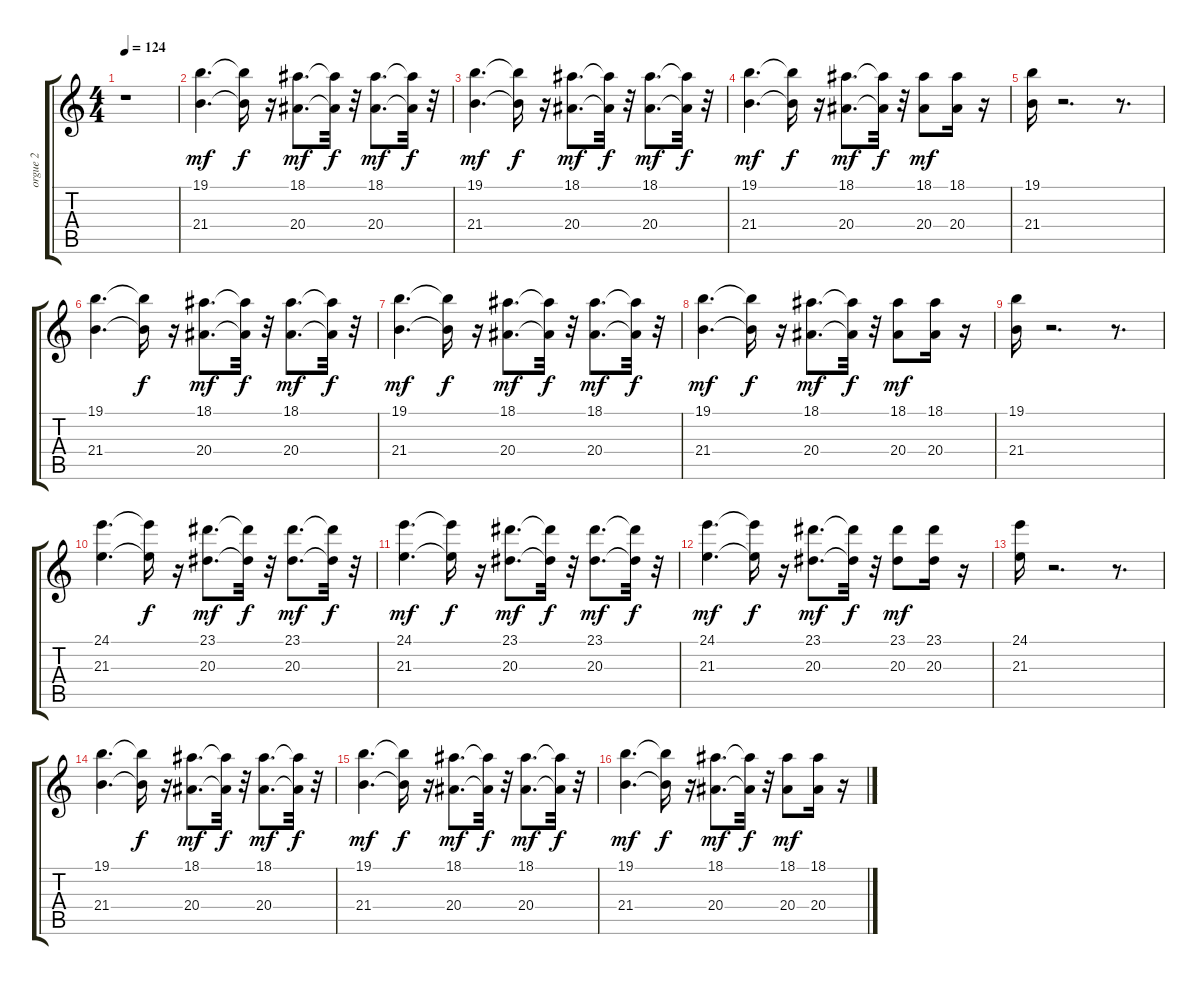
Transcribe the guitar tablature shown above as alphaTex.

\track ("orgue 2" "orgue 2") {instrument drawbarorgan}
\staff {score tabs}
\tuning (E4 B3 G3 D3 A2 E2) {hide}
\ts (4 4)
\tempo 124
\clef g2
\ks c
r.1{dy mf instrument drawbarorgan} |
(19.1 21.4).4{d} (19.1{t} 21.4{t}).16{dy f} r.16 (18.1 20.4).8{d dy mf} (18.1{t} 20.4{t}).32{dy f} r.32 (18.1 20.4).8{d dy mf} (18.1{t} 20.4{t}).32{dy f} r.32 |
(19.1 21.4).4{d dy mf} (19.1{t} 21.4{t}).16{dy f} r.16 (18.1 20.4).8{d dy mf} (18.1{t} 20.4{t}).32{dy f} r.32 (18.1 20.4).8{d dy mf} (18.1{t} 20.4{t}).32{dy f} r.32 |
(19.1 21.4).4{d dy mf} (19.1{t} 21.4{t}).16{dy f} r.16 (18.1 20.4).8{d dy mf} (18.1{t} 20.4{t}).32{dy f} r.32 (18.1 20.4).8{dy mf} (18.1 20.4).16 r.16 |
(19.1 21.4).16 r.2{d} r.8{d} |
(19.1 21.4).4{d} (19.1{t} 21.4{t}).16{dy f} r.16 (18.1 20.4).8{d dy mf} (18.1{t} 20.4{t}).32{dy f} r.32 (18.1 20.4).8{d dy mf} (18.1{t} 20.4{t}).32{dy f} r.32 |
(19.1 21.4).4{d dy mf} (19.1{t} 21.4{t}).16{dy f} r.16 (18.1 20.4).8{d dy mf} (18.1{t} 20.4{t}).32{dy f} r.32 (18.1 20.4).8{d dy mf} (18.1{t} 20.4{t}).32{dy f} r.32 |
(19.1 21.4).4{d dy mf} (19.1{t} 21.4{t}).16{dy f} r.16 (18.1 20.4).8{d dy mf} (18.1{t} 20.4{t}).32{dy f} r.32 (18.1 20.4).8{dy mf} (18.1 20.4).16 r.16 |
(19.1 21.4).16 r.2{d} r.8{d} |
(24.1 21.3).4{d} (24.1{t} 21.3{t}).16{dy f} r.16 (23.1 20.3).8{d dy mf} (23.1{t} 20.3{t}).32{dy f} r.32 (23.1 20.3).8{d dy mf} (23.1{t} 20.3{t}).32{dy f} r.32 |
(24.1 21.3).4{d dy mf} (24.1{t} 21.3{t}).16{dy f} r.16 (23.1 20.3).8{d dy mf} (23.1{t} 20.3{t}).32{dy f} r.32 (23.1 20.3).8{d dy mf} (23.1{t} 20.3{t}).32{dy f} r.32 |
(24.1 21.3).4{d dy mf} (24.1{t} 21.3{t}).16{dy f} r.16 (23.1 20.3).8{d dy mf} (23.1{t} 20.3{t}).32{dy f} r.32 (23.1 20.3).8{dy mf} (23.1 20.3).16 r.16 |
(24.1 21.3).16 r.2{d} r.8{d} |
(19.1 21.4).4{d} (19.1{t} 21.4{t}).16{dy f} r.16 (18.1 20.4).8{d dy mf} (18.1{t} 20.4{t}).32{dy f} r.32 (18.1 20.4).8{d dy mf} (18.1{t} 20.4{t}).32{dy f} r.32 |
(19.1 21.4).4{d dy mf} (19.1{t} 21.4{t}).16{dy f} r.16 (18.1 20.4).8{d dy mf} (18.1{t} 20.4{t}).32{dy f} r.32 (18.1 20.4).8{d dy mf} (18.1{t} 20.4{t}).32{dy f} r.32 |
(19.1 21.4).4{d dy mf} (19.1{t} 21.4{t}).16{dy f} r.16 (18.1 20.4).8{d dy mf} (18.1{t} 20.4{t}).32{dy f} r.32 (18.1 20.4).8{dy mf} (18.1 20.4).16 r.16
